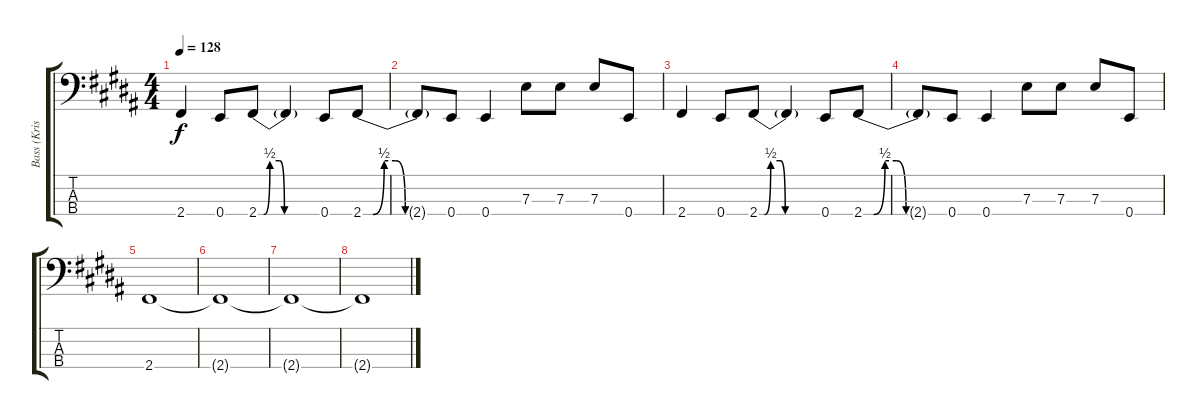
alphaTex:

\track ("Bass (Krist)" "Bass (Kris") {instrument electricbassfinger}
\staff {score tabs}
\tuning (G2 D2 A1 E1) {hide}
\ts (4 4)
\tempo 128
\clef f4
\ks b
2.4.4{dy f} 0.4.8 2.4{be (custom 0 0 5 0 11 2 20 2 25 0 33 0 60 0)}.8 2.4{t}.4 0.4.8 2.4{be (custom 0 0 7 0 15 2 23 2 30 0 60 0)}.8 |
2.4{t}.8 0.4.8 0.4.4 7.3.8 7.3.8 7.3.8 0.4.8 |
2.4.4 0.4.8 2.4{be (custom 0 0 5 0 11 2 20 2 25 0 33 0 60 0)}.8 2.4{t}.4 0.4.8 2.4{be (custom 0 0 7 0 15 2 23 2 30 0 60 0)}.8 |
2.4{t}.8 0.4.8 0.4.4 7.3.8 7.3.8 7.3.8 0.4.8 |
2.4.1 |
2.4{t}.1 |
2.4{t}.1 |
2.4{t}.1
